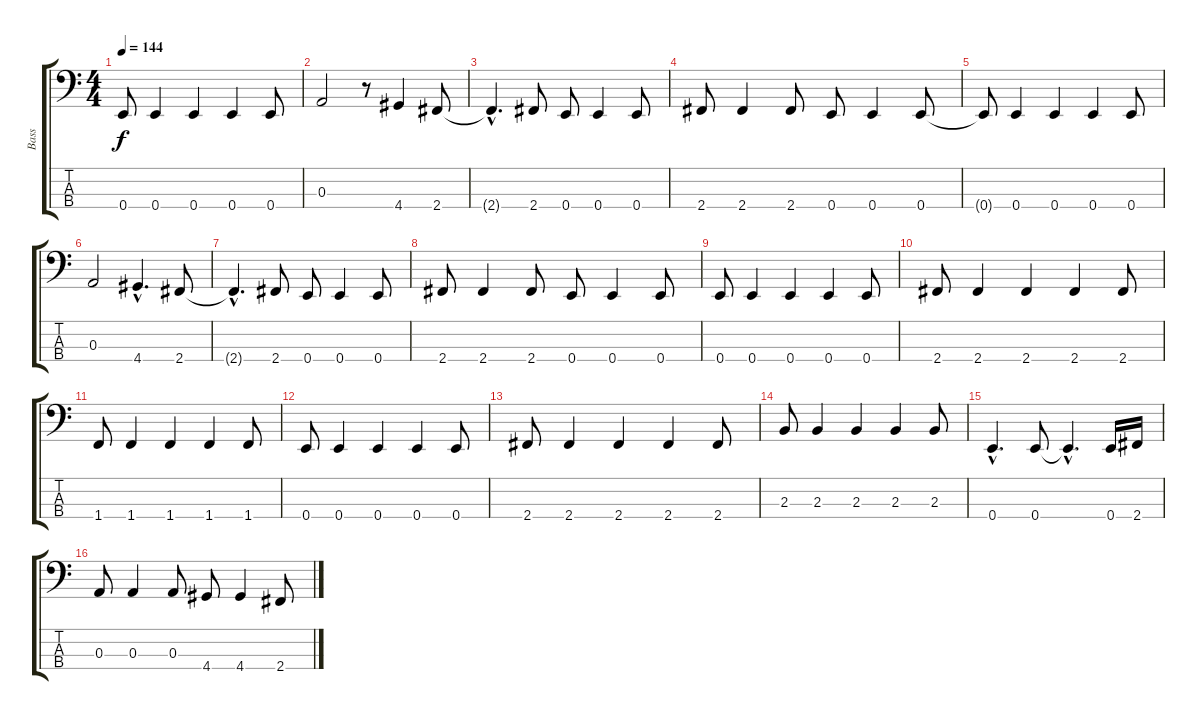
\track ("Bass" "Bass") {instrument electricbasspick}
\staff {score tabs}
\tuning (G2 D2 A1 E1) {hide}
\ts (4 4)
\tempo 144
\clef f4
\ks c
0.4.8{dy f} 0.4.4 0.4.4 0.4.4 0.4.8 |
0.3.2 r.8 4.4.4 2.4.8 |
2.4{hac t}.4{d} 2.4.8 0.4.8 0.4.4 0.4.8 |
2.4.8 2.4.4 2.4.8 0.4.8 0.4.4 0.4.8 |
0.4{t}.8 0.4.4 0.4.4 0.4.4 0.4.8 |
0.3.2 4.4{hac}.4{d} 2.4.8 |
2.4{hac t}.4{d} 2.4.8 0.4.8 0.4.4 0.4.8 |
2.4.8 2.4.4 2.4.8 0.4.8 0.4.4 0.4.8 |
0.4.8 0.4.4 0.4.4 0.4.4 0.4.8 |
2.4.8 2.4.4 2.4.4 2.4.4 2.4.8 |
1.4.8 1.4.4 1.4.4 1.4.4 1.4.8 |
0.4.8 0.4.4 0.4.4 0.4.4 0.4.8 |
2.4.8 2.4.4 2.4.4 2.4.4 2.4.8 |
2.3.8 2.3.4 2.3.4 2.3.4 2.3.8 |
0.4{hac}.4{d} 0.4.8 0.4{hac t}.4{d} 0.4.16 2.4.16 |
0.3.8 0.3.4 0.3.8 4.4.8 4.4.4 2.4.8
